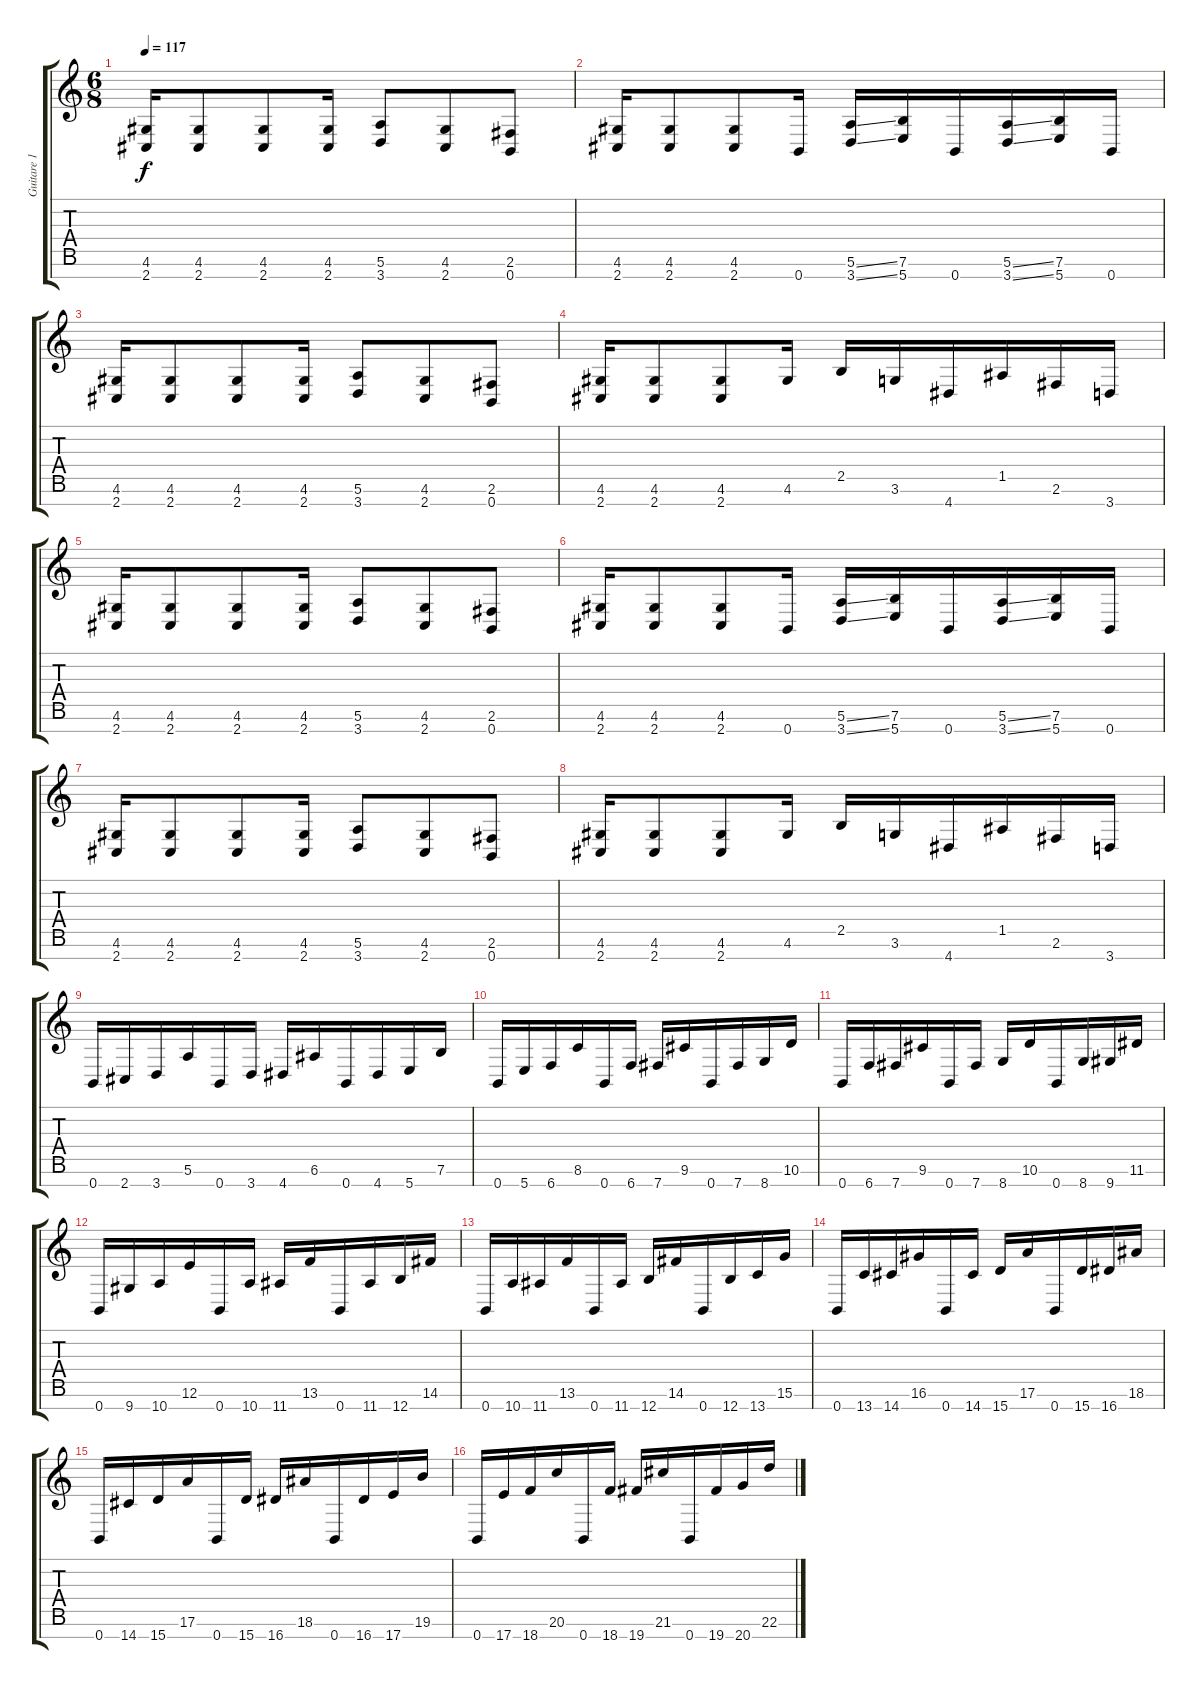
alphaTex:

\track ("Guitare 1" "Guitare 1") {instrument distortionguitar}
\staff {score tabs}
\tuning (E4 B3 G3 D3 A2 E2 B1) {hide}
\ts (6 8)
\tempo 117
\clef g2
\ks c
(4.6 2.7).16{dy f} (4.6 2.7).8 (4.6 2.7).8 (4.6 2.7).16 (5.6 3.7).8 (4.6 2.7).8 (2.6 0.7).8 |
(4.6 2.7).16 (4.6 2.7).8 (4.6 2.7).8 0.7.16 (5.6{ss} 3.7{ss}).16 (7.6 5.7).16 0.7.16 (5.6{ss} 3.7{ss}).16 (7.6 5.7).16 0.7.16 |
(4.6 2.7).16 (4.6 2.7).8 (4.6 2.7).8 (4.6 2.7).16 (5.6 3.7).8 (4.6 2.7).8 (2.6 0.7).8 |
(4.6 2.7).16 (4.6 2.7).8 (4.6 2.7).8 4.6.16 2.5.16 3.6.16 4.7.16 1.5.16 2.6.16 3.7.16 |
(4.6 2.7).16 (4.6 2.7).8 (4.6 2.7).8 (4.6 2.7).16 (5.6 3.7).8 (4.6 2.7).8 (2.6 0.7).8 |
(4.6 2.7).16 (4.6 2.7).8 (4.6 2.7).8 0.7.16 (5.6{ss} 3.7{ss}).16 (7.6 5.7).16 0.7.16 (5.6{ss} 3.7{ss}).16 (7.6 5.7).16 0.7.16 |
(4.6 2.7).16 (4.6 2.7).8 (4.6 2.7).8 (4.6 2.7).16 (5.6 3.7).8 (4.6 2.7).8 (2.6 0.7).8 |
(4.6 2.7).16 (4.6 2.7).8 (4.6 2.7).8 4.6.16 2.5.16 3.6.16 4.7.16 1.5.16 2.6.16 3.7.16 |
0.7.16 2.7.16 3.7.16 5.6.16 0.7.16 3.7.16 4.7.16 6.6.16 0.7.16 4.7.16 5.7.16 7.6.16 |
0.7.16 5.7.16 6.7.16 8.6.16 0.7.16 6.7.16 7.7.16 9.6.16 0.7.16 7.7.16 8.7.16 10.6.16 |
0.7.16 6.7.16 7.7.16 9.6.16 0.7.16 7.7.16 8.7.16 10.6.16 0.7.16 8.7.16 9.7.16 11.6.16 |
0.7.16 9.7.16 10.7.16 12.6.16 0.7.16 10.7.16 11.7.16 13.6.16 0.7.16 11.7.16 12.7.16 14.6.16 |
0.7.16 10.7.16 11.7.16 13.6.16 0.7.16 11.7.16 12.7.16 14.6.16 0.7.16 12.7.16 13.7.16 15.6.16 |
0.7.16 13.7.16 14.7.16 16.6.16 0.7.16 14.7.16 15.7.16 17.6.16 0.7.16 15.7.16 16.7.16 18.6.16 |
0.7.16 14.7.16 15.7.16 17.6.16 0.7.16 15.7.16 16.7.16 18.6.16 0.7.16 16.7.16 17.7.16 19.6.16 |
0.7.16 17.7.16 18.7.16 20.6.16 0.7.16 18.7.16 19.7.16 21.6.16 0.7.16 19.7.16 20.7.16 22.6.16
